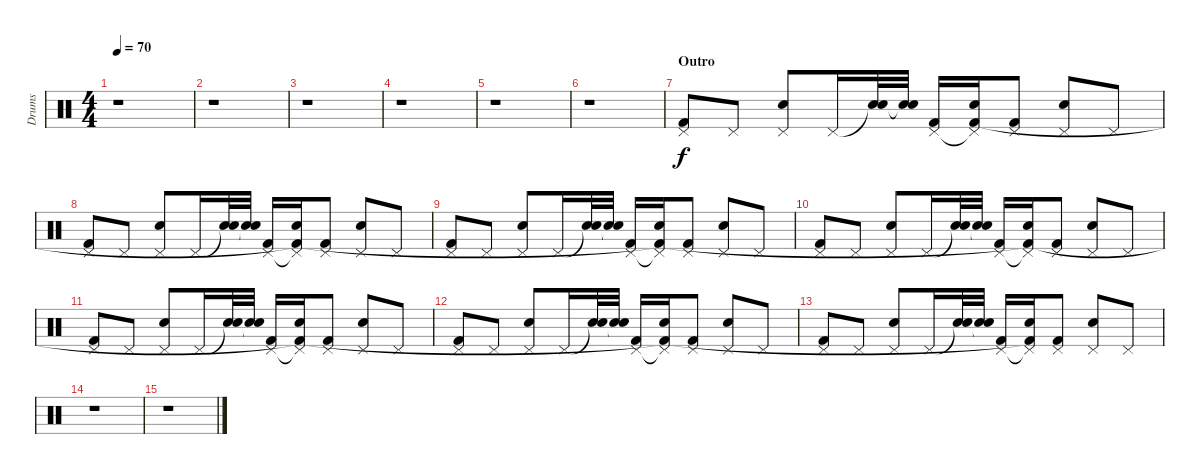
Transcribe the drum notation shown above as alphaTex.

\track ("Drums" "Drums") {instrument percussion}
\staff {score}
\articulation defaults
\ts (4 4)
\tempo 70
\clef neutral
\ks c
r.1{dy f} |
r.1 |
r.1 |
r.1 |
r.1 |
r.1 |
\section ("" "Outro")
("Pedal Hi-Hat (hit)" "Kick (hit) 2").8 "Pedal Hi-Hat (hit)".8 ("Pedal Hi-Hat (hit)" "Electric Snare (hit)").8 "Pedal Hi-Hat (hit)".16 ("Snare (hit)"{t} "Electric Snare (hit)").32 ("Snare (hit)"{t} "Electric Snare (hit)").32 ("Pedal Hi-Hat (hit)" "Kick (hit) 2").16 ("Pedal Hi-Hat (hit)"{t} "Electric Snare (hit)" "Kick (hit) 2").16 ("Pedal Hi-Hat (hit)" "Kick (hit) 2").8 ("Pedal Hi-Hat (hit)" "Electric Snare (hit)").8 "Pedal Hi-Hat (hit)".8 |
("Pedal Hi-Hat (hit)" "Kick (hit) 2").8 "Pedal Hi-Hat (hit)".8 ("Pedal Hi-Hat (hit)" "Electric Snare (hit)").8 "Pedal Hi-Hat (hit)".16 ("Snare (hit)"{t} "Electric Snare (hit)").32 ("Snare (hit)"{t} "Electric Snare (hit)").32 ("Pedal Hi-Hat (hit)" "Kick (hit) 2").16 ("Pedal Hi-Hat (hit)"{t} "Electric Snare (hit)" "Kick (hit) 2"{t}).16 ("Pedal Hi-Hat (hit)" "Kick (hit) 2").8 ("Pedal Hi-Hat (hit)" "Electric Snare (hit)").8 "Pedal Hi-Hat (hit)".8 |
("Pedal Hi-Hat (hit)" "Kick (hit) 2").8 "Pedal Hi-Hat (hit)".8 ("Pedal Hi-Hat (hit)" "Electric Snare (hit)").8 "Pedal Hi-Hat (hit)".16 ("Snare (hit)"{t} "Electric Snare (hit)").32 ("Snare (hit)"{t} "Electric Snare (hit)").32 ("Pedal Hi-Hat (hit)" "Kick (hit) 2").16 ("Pedal Hi-Hat (hit)"{t} "Electric Snare (hit)" "Kick (hit) 2"{t}).16 ("Pedal Hi-Hat (hit)" "Kick (hit) 2").8 ("Pedal Hi-Hat (hit)" "Electric Snare (hit)").8 "Pedal Hi-Hat (hit)".8 |
("Pedal Hi-Hat (hit)" "Kick (hit) 2").8 "Pedal Hi-Hat (hit)".8 ("Pedal Hi-Hat (hit)" "Electric Snare (hit)").8 "Pedal Hi-Hat (hit)".16 ("Snare (hit)"{t} "Electric Snare (hit)").32 ("Snare (hit)"{t} "Electric Snare (hit)").32 ("Pedal Hi-Hat (hit)" "Kick (hit) 2").16 ("Pedal Hi-Hat (hit)"{t} "Electric Snare (hit)" "Kick (hit) 2"{t}).16 ("Pedal Hi-Hat (hit)" "Kick (hit) 2").8 ("Pedal Hi-Hat (hit)" "Electric Snare (hit)").8 "Pedal Hi-Hat (hit)".8 |
("Pedal Hi-Hat (hit)" "Kick (hit) 2").8 "Pedal Hi-Hat (hit)".8 ("Pedal Hi-Hat (hit)" "Electric Snare (hit)").8 "Pedal Hi-Hat (hit)".16 ("Snare (hit)"{t} "Electric Snare (hit)").32 ("Snare (hit)"{t} "Electric Snare (hit)").32 ("Pedal Hi-Hat (hit)" "Kick (hit) 2").16 ("Pedal Hi-Hat (hit)"{t} "Electric Snare (hit)" "Kick (hit) 2"{t}).16 ("Pedal Hi-Hat (hit)" "Kick (hit) 2").8 ("Pedal Hi-Hat (hit)" "Electric Snare (hit)").8 "Pedal Hi-Hat (hit)".8 |
("Pedal Hi-Hat (hit)" "Kick (hit) 2").8 "Pedal Hi-Hat (hit)".8 ("Pedal Hi-Hat (hit)" "Electric Snare (hit)").8 "Pedal Hi-Hat (hit)".16 ("Snare (hit)"{t} "Electric Snare (hit)").32 ("Snare (hit)"{t} "Electric Snare (hit)").32 ("Pedal Hi-Hat (hit)" "Kick (hit) 2").16 ("Pedal Hi-Hat (hit)"{t} "Electric Snare (hit)" "Kick (hit) 2"{t}).16 ("Pedal Hi-Hat (hit)" "Kick (hit) 2").8 ("Pedal Hi-Hat (hit)" "Electric Snare (hit)").8 "Pedal Hi-Hat (hit)".8 |
("Pedal Hi-Hat (hit)" "Kick (hit) 2").8 "Pedal Hi-Hat (hit)".8 ("Pedal Hi-Hat (hit)" "Electric Snare (hit)").8 "Pedal Hi-Hat (hit)".16 ("Snare (hit)"{t} "Electric Snare (hit)").32 ("Snare (hit)"{t} "Electric Snare (hit)").32 ("Pedal Hi-Hat (hit)" "Kick (hit) 2").16 ("Pedal Hi-Hat (hit)"{t} "Electric Snare (hit)" "Kick (hit) 2"{t}).16 ("Pedal Hi-Hat (hit)" "Kick (hit) 2").8 ("Pedal Hi-Hat (hit)" "Electric Snare (hit)").8 "Pedal Hi-Hat (hit)".8 |
r.1 |
r.1
